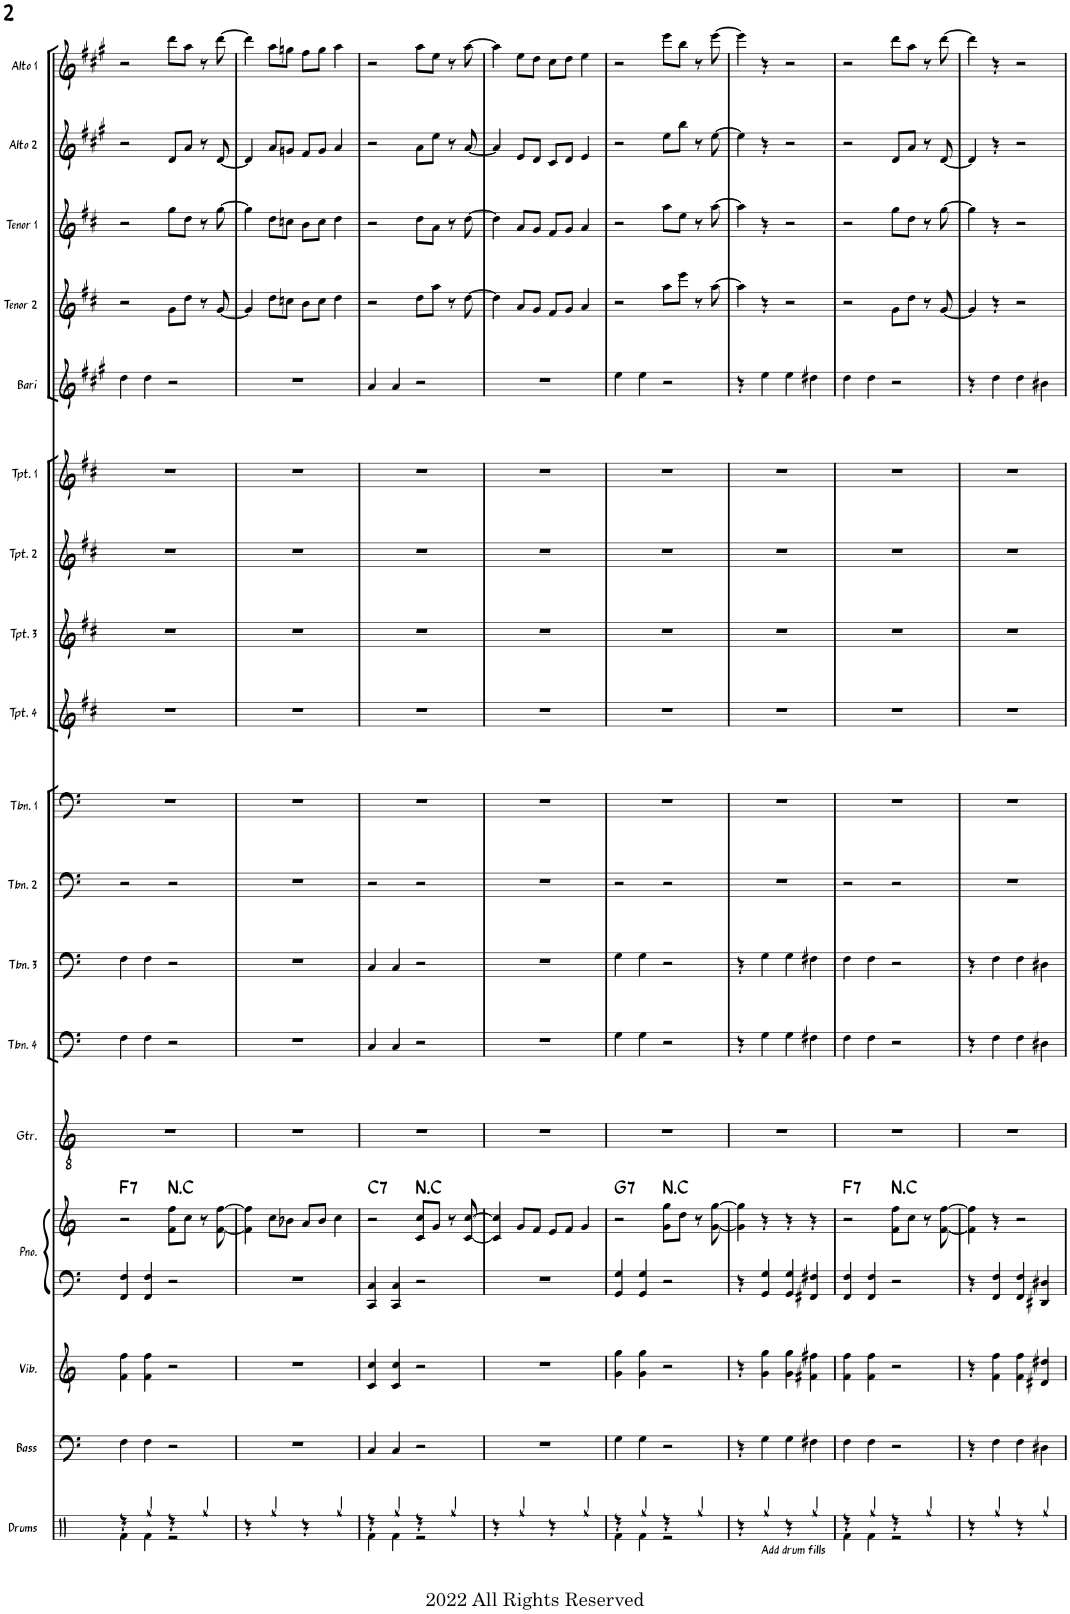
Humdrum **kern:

**kern	**kern	**kern	**kern	**kern	**harte	**kern	**kern	**kern	**kern	**kern	**kern	**kern	**kern	**kern	**kern	**kern	**kern	**kern	**kern
*part18	*part17	*part16	*part15	*part15	*part15	*part14	*part13	*part12	*part11	*part10	*part9	*part8	*part7	*part6	*part5	*part4	*part3	*part2	*part1
*staff19	*staff18	*staff17	*staff16	*staff15	*	*staff14	*staff13	*staff12	*staff11	*staff10	*staff9	*staff8	*staff7	*staff6	*staff5	*staff4	*staff3	*staff2	*staff1
*I"Drums	*I"Bass	*I"Vibraphone	*I"Piano	*	*	*I"Guitar	*I"Trombone 4	*I"Trombone 3	*I"Trombone 2	*I"Trombone 1	*I"Trumpet 4	*I"Trumpet 3	*I"Trumpet 2	*I"Trumpet 1	*I"Bari Sax	*I"Tenor Sax 2	*I"Tenor Sax 1	*I"Alto Sax 2	*I"Alto Sax 1
*I'Drums	*I'Bass	*I'Vib.	*I'Pno.	*	*	*I'Gtr.	*I'Tbn. 4	*I'Tbn. 3	*I'Tbn. 2	*I'Tbn. 1	*I'Tpt. 4	*I'Tpt. 3	*I'Tpt. 2	*I'Tpt. 1	*I'Bari	*I'Tenor 2	*I'Tenor 1	*I'Alto 2	*I'Alto 1
!!LO:PB:g=z
*clefX	*clefF4	*clefG2	*clefF4	*clefG2	*	*clefGv2	*clefF4	*clefF4	*clefF4	*clefF4	*clefG2	*clefG2	*clefG2	*clefG2	*clefG2	*clefG2	*clefG2	*clefG2	*clefG2
*	*Trd7c12	*	*	*	*	*	*	*	*	*	*Trd1c2	*Trd1c2	*Trd1c2	*Trd1c2	*Trd12c21	*Trd8c14	*Trd8c14	*Trd5c9	*Trd5c9
*k[]	*k[]	*k[]	*k[]	*k[]	*	*k[]	*k[]	*k[]	*k[]	*k[]	*k[f#c#]	*k[f#c#]	*k[f#c#]	*k[f#c#]	*k[f#c#g#]	*k[f#c#]	*k[f#c#]	*k[f#c#g#]	*k[f#c#g#]
*M4/4	*M4/4	*M4/4	*M4/4	*M4/4	*	*M4/4	*M4/4	*M4/4	*M4/4	*M4/4	*M4/4	*M4/4	*M4/4	*M4/4	*M4/4	*M4/4	*M4/4	*M4/4	*M4/4
=11	=11	=11	=11	=11	=11	=11	=11	=11	=11	=11	=11	=11	=11	=11	=11	=11	=11	=11	=11
*^	*	*	*	*	*	*	*	*	*	*	*	*	*	*	*	*	*	*	*
!	!	!	!	!	!	!LO:H:kt=7	!	!	!	!	!	!	!	!	!	!	!	!	!	!
4r	4Rf\	4F\	4f\ 4ff\	4FF/ 4F/	2r	F:7	1r	4F\	4F\	2r	1r	1r	1r	1r	1r	4dd\	2r	2r	2r	2r
4Rgg/	4Rf\	4F\	4f\ 4ff\	4FF/ 4F/	.	.	.	4F\	4F\	.	.	.	.	.	.	4dd\	.	.	.	.
!	!	!	!	!	!	!LO:H:kt=N.C	!	!	!	!	!	!	!	!	!	!	!	!	!	!
4r	2r	2r	2r	2r	8f\ 8ff\L	N	.	2r	2r	2r	.	.	.	.	.	2r	8g\L	8gg\L	8d/L	8ddd\L
.	.	.	.	.	8cc\J	.	.	.	.	.	.	.	.	.	.	.	8dd\J	8dd\J	8a/J	8aa\J
4Rgg/	.	.	.	.	8r	.	.	.	.	.	.	.	.	.	.	.	8r	8r	8r	8r
.	.	.	.	.	[8f\ [8ff\	.	.	.	.	.	.	.	.	.	.	.	[8g/	[8gg\	[8d/	[8ddd\
*v	*v	*	*	*	*	*	*	*	*	*	*	*	*	*	*	*	*	*	*	*
=12	=12	=12	=12	=12	=12	=12	=12	=12	=12	=12	=12	=12	=12	=12	=12	=12	=12	=12	=12
4r	1r	1r	1r	4f\] 4ff\]	.	1r	1r	1r	1r	1r	1r	1r	1r	1r	1r	4g/]	4gg\]	4d/]	4ddd\]
4Rgg/	.	.	.	8cc\L	.	.	.	.	.	.	.	.	.	.	.	8dd\L	8dd\L	8a/L	8aa\L
.	.	.	.	8b-X\J	.	.	.	.	.	.	.	.	.	.	.	8ccn\J	8ccn\J	8gn/J	8ggn\J
4r	.	.	.	8a/L	.	.	.	.	.	.	.	.	.	.	.	8b\L	8b\L	8f#/L	8ff#\L
.	.	.	.	8b-/J	.	.	.	.	.	.	.	.	.	.	.	8cc\J	8cc\J	8g/J	8gg\J
4Rgg/	.	.	.	4cc\	.	.	.	.	.	.	.	.	.	.	.	4dd\	4dd\	4a/	4aa\
=13	=13	=13	=13	=13	=13	=13	=13	=13	=13	=13	=13	=13	=13	=13	=13	=13	=13	=13	=13
*^	*	*	*	*	*	*	*	*	*	*	*	*	*	*	*	*	*	*	*
!	!	!	!	!	!	!LO:H:kt=7	!	!	!	!	!	!	!	!	!	!	!	!	!	!
4r	4Rf\	4C/	4c/ 4cc/	4CC/ 4C/	2r	C:7	1r	4C/	4C/	2r	1r	1r	1r	1r	1r	4a/	2r	2r	2r	2r
4Rgg/	4Rf\	4C/	4c/ 4cc/	4CC/ 4C/	.	.	.	4C/	4C/	.	.	.	.	.	.	4a/	.	.	.	.
!	!	!	!	!	!	!LO:H:kt=N.C	!	!	!	!	!	!	!	!	!	!	!	!	!	!
4r	2r	2r	2r	2r	8c/ 8cc/L	N	.	2r	2r	2r	.	.	.	.	.	2r	8dd\L	8dd\L	8a\L	8aa\L
.	.	.	.	.	8g/J	.	.	.	.	.	.	.	.	.	.	.	8aa\J	8a\J	8ee\J	8ee\J
4Rgg/	.	.	.	.	8r	.	.	.	.	.	.	.	.	.	.	.	8r	8r	8r	8r
.	.	.	.	.	[8c/ [8cc/	.	.	.	.	.	.	.	.	.	.	.	[8dd\	[8dd\	[8a/	[8aa\
*v	*v	*	*	*	*	*	*	*	*	*	*	*	*	*	*	*	*	*	*	*
=14	=14	=14	=14	=14	=14	=14	=14	=14	=14	=14	=14	=14	=14	=14	=14	=14	=14	=14	=14
4r	1r	1r	1r	4c/] 4cc/]	.	1r	1r	1r	1r	1r	1r	1r	1r	1r	1r	4dd\]	4dd\]	4a/]	4aa\]
4Rgg/	.	.	.	8g/L	.	.	.	.	.	.	.	.	.	.	.	8a/L	8a/L	8e/L	8ee\L
.	.	.	.	8f/J	.	.	.	.	.	.	.	.	.	.	.	8g/J	8g/J	8d/J	8dd\J
4r	.	.	.	8e/L	.	.	.	.	.	.	.	.	.	.	.	8f#/L	8f#/L	8c#/L	8cc#\L
.	.	.	.	8f/J	.	.	.	.	.	.	.	.	.	.	.	8g/J	8g/J	8d/J	8dd\J
4Rgg/	.	.	.	4g/	.	.	.	.	.	.	.	.	.	.	.	4a/	4a/	4e/	4ee\
=15	=15	=15	=15	=15	=15	=15	=15	=15	=15	=15	=15	=15	=15	=15	=15	=15	=15	=15	=15
*^	*	*	*	*	*	*	*	*	*	*	*	*	*	*	*	*	*	*	*
!	!	!	!	!	!	!LO:H:kt=7	!	!	!	!	!	!	!	!	!	!	!	!	!	!
4r	4Rf\	4G\	4g\ 4gg\	4GG/ 4G/	2r	G:7	1r	4G\	4G\	2r	1r	1r	1r	1r	1r	4ee\	2r	2r	2r	2r
4Rgg/	4Rf\	4G\	4g\ 4gg\	4GG/ 4G/	.	.	.	4G\	4G\	.	.	.	.	.	.	4ee\	.	.	.	.
!	!	!	!	!	!	!LO:H:kt=N.C	!	!	!	!	!	!	!	!	!	!	!	!	!	!
4r	2r	2r	2r	2r	8g\ 8gg\L	N	.	2r	2r	2r	.	.	.	.	.	2r	8aa\L	8aa\L	8ee\L	8eee\L
.	.	.	.	.	8dd\J	.	.	.	.	.	.	.	.	.	.	.	8eee\J	8ee\J	8bb\J	8bb\J
4Rgg/	.	.	.	.	8r	.	.	.	.	.	.	.	.	.	.	.	8r	8r	8r	8r
.	.	.	.	.	[8g\ [8gg\	.	.	.	.	.	.	.	.	.	.	.	[8aa\	[8aa\	[8ee\	[8eee\
*v	*v	*	*	*	*	*	*	*	*	*	*	*	*	*	*	*	*	*	*	*
=16	=16	=16	=16	=16	=16	=16	=16	=16	=16	=16	=16	=16	=16	=16	=16	=16	=16	=16	=16
4r	4r	4r	4r	4g\] 4gg\]	.	1r	4r	4r	1r	1r	1r	1r	1r	1r	4r	4aa\]	4aa\]	4ee\]	4eee\]
!LO:TX:b:t=Add drum fills	!	!	!	!	!	!	!	!	!	!	!	!	!	!	!	!	!	!	!
4Rgg/	4G\	4g\ 4gg\	4GG/ 4G/	4r	.	.	4G\	4G\	.	.	.	.	.	.	4ee\	4r	4r	4r	4r
4r	4G\	4g\ 4gg\	4GG/ 4G/	4r	.	.	4G\	4G\	.	.	.	.	.	.	4ee\	2r	2r	2r	2r
4Rgg/	4F#X\	4f#X\ 4ff#X\	4FF#X/ 4F#X/	4r	.	.	4F#X\	4F#X\	.	.	.	.	.	.	4dd#X\	.	.	.	.
=17	=17	=17	=17	=17	=17	=17	=17	=17	=17	=17	=17	=17	=17	=17	=17	=17	=17	=17	=17
*^	*	*	*	*	*	*	*	*	*	*	*	*	*	*	*	*	*	*	*
!	!	!	!	!	!	!LO:H:kt=7	!	!	!	!	!	!	!	!	!	!	!	!	!	!
4r	4Rf\	4F\	4f\ 4ff\	4FF/ 4F/	2r	F:7	1r	4F\	4F\	2r	1r	1r	1r	1r	1r	4dd\	2r	2r	2r	2r
4Rgg/	4Rf\	4F\	4f\ 4ff\	4FF/ 4F/	.	.	.	4F\	4F\	.	.	.	.	.	.	4dd\	.	.	.	.
!	!	!	!	!	!	!LO:H:kt=N.C	!	!	!	!	!	!	!	!	!	!	!	!	!	!
4r	2r	2r	2r	2r	8f\ 8ff\L	N	.	2r	2r	2r	.	.	.	.	.	2r	8g\L	8gg\L	8d/L	8ddd\L
.	.	.	.	.	8cc\J	.	.	.	.	.	.	.	.	.	.	.	8dd\J	8dd\J	8a/J	8aa\J
4Rgg/	.	.	.	.	8r	.	.	.	.	.	.	.	.	.	.	.	8r	8r	8r	8r
.	.	.	.	.	[8f\ [8ff\	.	.	.	.	.	.	.	.	.	.	.	[8g/	[8gg\	[8d/	[8ddd\
*v	*v	*	*	*	*	*	*	*	*	*	*	*	*	*	*	*	*	*	*	*
=18	=18	=18	=18	=18	=18	=18	=18	=18	=18	=18	=18	=18	=18	=18	=18	=18	=18	=18	=18
4r	4r	4r	4r	4f\] 4ff\]	.	1r	4r	4r	1r	1r	1r	1r	1r	1r	4r	4g/]	4gg\]	4d/]	4ddd\]
4Rgg/	4F\	4f\ 4ff\	4FF/ 4F/	4r	.	.	4F\	4F\	.	.	.	.	.	.	4dd\	4r	4r	4r	4r
4r	4F\	4f\ 4ff\	4FF/ 4F/	2r	.	.	4F\	4F\	.	.	.	.	.	.	4dd\	2r	2r	2r	2r
4Rgg/	4D#X\	4d#X/ 4dd#X/	4DD#X/ 4D#X/	.	.	.	4D#X\	4D#X\	.	.	.	.	.	.	4b#X\	.	.	.	.
=	=	=	=	=	=	=	=	=	=	=	=	=	=	=	=	=	=	=	=
*-	*-	*-	*-	*-	*-	*-	*-	*-	*-	*-	*-	*-	*-	*-	*-	*-	*-	*-	*-
